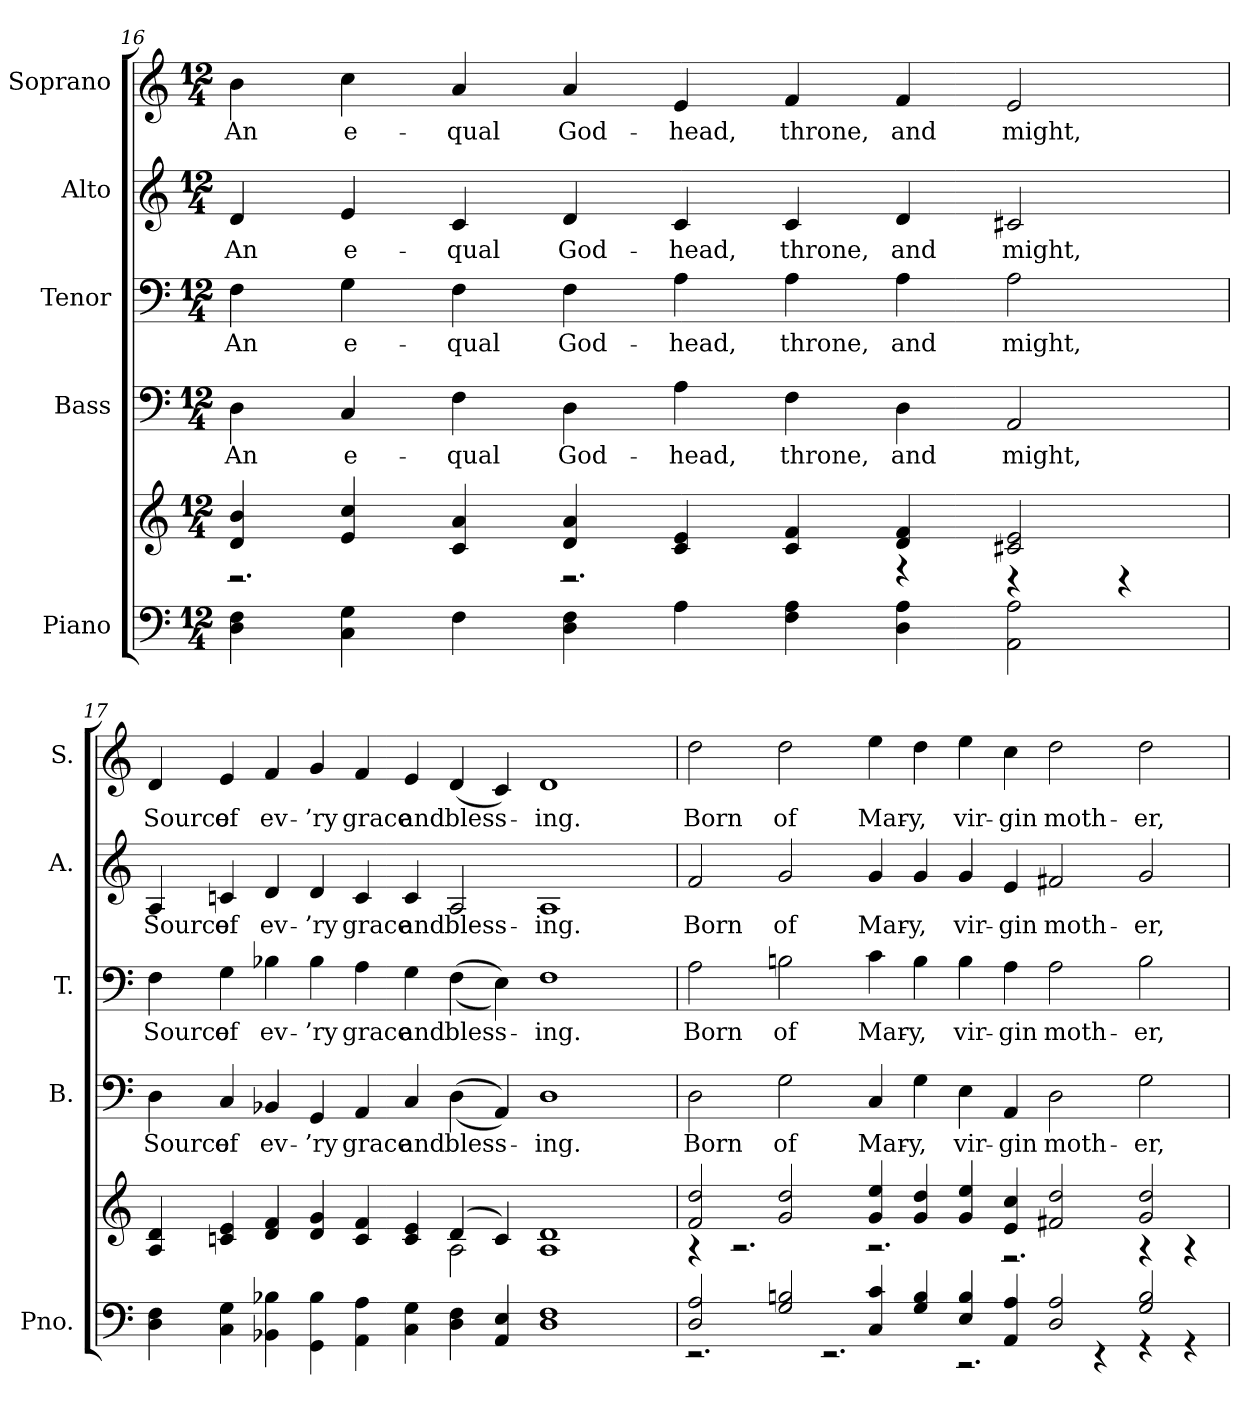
**kern	**kern	**kern	**text	**kern	**text	**kern	**text	**kern	**text
*part5	*part5	*part4	*part4	*part3	*part3	*part2	*part2	*part1	*part1
*staff6	*staff5	*staff4	*staff4	*staff3	*staff3	*staff2	*staff2	*staff1	*staff1
*I"Piano	*	*I"Bass	*	*I"Tenor	*	*I"Alto	*	*I"Soprano	*
*I'Pno.	*	*I'B.	*	*I'T.	*	*I'A.	*	*I'S.	*
!!LO:PB:g=z
*clefF4	*clefG2	*clefF4	*	*clefF4	*	*clefG2	*	*clefG2	*
*k[]	*k[]	*k[]	*	*k[]	*	*k[]	*	*k[]	*
*C:	*C:	*C:	*	*C:	*	*C:	*	*C:	*
*M12/4	*M12/4	*M12/4	*	*M12/4	*	*M12/4	*	*M12/4	*
=16	=16	=16	=16	=16	=16	=16	=16	=16	=16
*	*^	*	*	*	*	*	*	*	*
!	!	!	!	!LO:LY:b:color=#000000	!	!	!	!	!	!
!	!	!	!	!	!	!LO:LY:b:color=#000000	!	!	!	!
!	!	!	!	!	!	!	!	!LO:LY:b:color=#000000	!	!
!	!	!	!	!	!	!	!	!	!	!LO:LY:b:color=#000000
4Di\ 4Fi	4di/ 4bi	2.r	4Di\	An	4Fi\	An	4di/	An	4bi\	An
!	!	!	!	!LO:LY:b:color=#000000	!	!	!	!	!	!
!	!	!	!	!	!	!LO:LY:b:color=#000000	!	!	!	!
!	!	!	!	!	!	!	!	!LO:LY:b:color=#000000	!	!
!	!	!	!	!	!	!	!	!	!	!LO:LY:b:color=#000000
4Ci\ 4Gi	4ei/ 4cci	.	4Ci/	e-	4Gi\	e-	4ei/	e-	4cci\	e-
!	!	!	!	!LO:LY:b:color=#000000	!	!	!	!	!	!
!	!	!	!	!	!	!LO:LY:b:color=#000000	!	!	!	!
!	!	!	!	!	!	!	!	!LO:LY:b:color=#000000	!	!
!	!	!	!	!	!	!	!	!	!	!LO:LY:b:color=#000000
4Fi\	4ci/ 4ai	.	4Fi\	-qual	4Fi\	-qual	4ci/	-qual	4ai/	-qual
!	!	!	!	!LO:LY:b:color=#000000	!	!	!	!	!	!
!	!	!	!	!	!	!LO:LY:b:color=#000000	!	!	!	!
!	!	!	!	!	!	!	!	!LO:LY:b:color=#000000	!	!
!	!	!	!	!	!	!	!	!	!	!LO:LY:b:color=#000000
4Di\ 4Fi	4di/ 4ai	2.r	4Di\	God-	4Fi\	God-	4di/	God-	4ai/	God-
!	!	!	!	!LO:LY:b:color=#000000	!	!	!	!	!	!
!	!	!	!	!	!	!LO:LY:b:color=#000000	!	!	!	!
!	!	!	!	!	!	!	!	!LO:LY:b:color=#000000	!	!
!	!	!	!	!	!	!	!	!	!	!LO:LY:b:color=#000000
4Ai\	4ci/ 4ei	.	4Ai\	-head,	4Ai\	-head,	4ci/	-head,	4ei/	-head,
!	!	!	!	!LO:LY:b:color=#000000	!	!	!	!	!	!
!	!	!	!	!	!	!LO:LY:b:color=#000000	!	!	!	!
!	!	!	!	!	!	!	!	!LO:LY:b:color=#000000	!	!
!	!	!	!	!	!	!	!	!	!	!LO:LY:b:color=#000000
4Fi\ 4Ai	4ci/ 4fi	.	4Fi\	throne,	4Ai\	throne,	4ci/	throne,	4fi/	throne,
!	!	!	!	!LO:LY:b:color=#000000	!	!	!	!	!	!
!	!	!	!	!	!	!LO:LY:b:color=#000000	!	!	!	!
!	!	!	!	!	!	!	!	!LO:LY:b:color=#000000	!	!
!	!	!	!	!	!	!	!	!	!	!LO:LY:b:color=#000000
4Di\ 4Ai	4di/ 4fi	4r	4Di\	and	4Ai\	and	4di/	and	4fi/	and
!	!	!	!	!LO:LY:b:color=#000000	!	!	!	!	!	!
!	!	!	!	!	!	!LO:LY:b:color=#000000	!	!	!	!
!	!	!	!	!	!	!	!	!LO:LY:b:color=#000000	!	!
!	!	!	!	!	!	!	!	!	!	!LO:LY:b:color=#000000
2AAi\ 2Ai	2c#Xi/ 2ei	4r	2AAi/	might,	2Ai\	might,	2c#Xi/	might,	2ei/	might,
.	.	4r	.	.	.	.	.	.	.	.
!!LO:PB:g=z
=17	=17	=17	=17	=17	=17	=17	=17	=17	=17	=17
!	!	!	!	!LO:LY:b:color=#000000	!	!	!	!	!	!
!	!	!	!	!	!	!LO:LY:b:color=#000000	!	!	!	!
!	!	!	!	!	!	!	!	!LO:LY:b:color=#000000	!	!
!	!	!	!	!	!	!	!	!	!	!LO:LY:b:color=#000000
4Di\ 4Fi	4Ai/ 4di	1ryy	4Di\	Source	4Fi\	Source	4Ai/	Source	4di/	Source
!	!	!	!	!LO:LY:b:color=#000000	!	!	!	!	!	!
!	!	!	!	!	!	!LO:LY:b:color=#000000	!	!	!	!
!	!	!	!	!	!	!	!	!LO:LY:b:color=#000000	!	!
!	!	!	!	!	!	!	!	!	!	!LO:LY:b:color=#000000
4Ci\ 4Gi	4cni/ 4ei	.	4Ci/	of	4Gi\	of	4cni/	of	4ei/	of
!	!	!	!	!LO:LY:b:color=#000000	!	!	!	!	!	!
!	!	!	!	!	!	!LO:LY:b:color=#000000	!	!	!	!
!	!	!	!	!	!	!	!	!LO:LY:b:color=#000000	!	!
!	!	!	!	!	!	!	!	!	!	!LO:LY:b:color=#000000
4BB-Xi\ 4B-Xi	4di/ 4fi	.	4BB-Xi/	ev-	4B-Xi\	ev-	4di/	ev-	4fi/	ev-
!	!	!	!	!LO:LY:b:color=#000000	!	!	!	!	!	!
!	!	!	!	!	!	!LO:LY:b:color=#000000	!	!	!	!
!	!	!	!	!	!	!	!	!LO:LY:b:color=#000000	!	!
!	!	!	!	!	!	!	!	!	!	!LO:LY:b:color=#000000
4GGi\ 4B-i	4di/ 4gi	.	4GGi/	-’ry	4B-i\	-’ry	4di/	-’ry	4gi/	-’ry
!	!	!	!	!LO:LY:b:color=#000000	!	!	!	!	!	!
!	!	!	!	!	!	!LO:LY:b:color=#000000	!	!	!	!
!	!	!	!	!	!	!	!	!LO:LY:b:color=#000000	!	!
!	!	!	!	!	!	!	!	!	!	!LO:LY:b:color=#000000
4AAi\ 4Ai	4ci/ 4fi	2ryy	4AAi/	grace	4Ai\	grace	4ci/	grace	4fi/	grace
!	!	!	!	!LO:LY:b:color=#000000	!	!	!	!	!	!
!	!	!	!	!	!	!LO:LY:b:color=#000000	!	!	!	!
!	!	!	!	!	!	!	!	!LO:LY:b:color=#000000	!	!
!	!	!	!	!	!	!	!	!	!	!LO:LY:b:color=#000000
4Ci\ 4Gi	4ci/ 4ei	.	4Ci/	and	4Gi\	and	4ci/	and	4ei/	and
!	!	!	!	!LO:LY:b:color=#000000	!	!	!	!	!	!
!	!	!	!	!	!	!LO:LY:b:color=#000000	!	!	!	!
!	!	!	!	!	!	!	!	!LO:LY:b:color=#000000	!	!
!	!	!	!	!	!	!	!	!	!	!LO:LY:b:color=#000000
4Di\ 4Fi	(4di/	2Ai\	((4Di\	bless-	((4Fi\	bless-	2Ai/	bless-	(4di/	bless-
4AAi/ 4Ei	4ci/)	.	4AAi/))	.	4Ei\))	.	.	.	4ci/)	.
!	!	!	!	!LO:LY:b:color=#000000	!	!	!	!	!	!
!	!	!	!	!	!	!LO:LY:b:color=#000000	!	!	!	!
!	!	!	!	!	!	!	!	!LO:LY:b:color=#000000	!	!
!	!	!	!	!	!	!	!	!	!	!LO:LY:b:color=#000000
1Di 1Fi	1Ai 1di	2ryy	1Di	-ing.	1Fi	-ing.	1Ai	-ing.	1di	-ing.
.	.	2ryy	.	.	.	.	.	.	.	.
!!LO:PB:g=z
=18	=18	=18	=18	=18	=18	=18	=18	=18	=18	=18
*^	*	*	*	*	*	*	*	*	*	*
!	!	!	!	!	!LO:LY:b:color=#000000	!	!	!	!	!	!
!	!	!	!	!	!	!	!LO:LY:b:color=#000000	!	!	!	!
!	!	!	!	!	!	!	!	!	!LO:LY:b:color=#000000	!	!
!	!	!	!	!	!	!	!	!	!	!	!LO:LY:b:color=#000000
2Di/ 2Ai	2.r	2fi/ 2ddi	4r	2Di\	Born	2Ai\	Born	2fi/	Born	2ddi\	Born
.	.	.	2.r	.	.	.	.	.	.	.	.
!	!	!	!	!	!LO:LY:b:color=#000000	!	!	!	!	!	!
!	!	!	!	!	!	!	!LO:LY:b:color=#000000	!	!	!	!
!	!	!	!	!	!	!	!	!	!LO:LY:b:color=#000000	!	!
!	!	!	!	!	!	!	!	!	!	!	!LO:LY:b:color=#000000
2Gi/ 2Bni	.	2gi/ 2ddi	.	2Gi\	of	2Bni\	of	2gi/	of	2ddi\	of
.	2.r	.	.	.	.	.	.	.	.	.	.
!	!	!	!	!	!LO:LY:b:color=#000000	!	!	!	!	!	!
!	!	!	!	!	!	!	!LO:LY:b:color=#000000	!	!	!	!
!	!	!	!	!	!	!	!	!	!LO:LY:b:color=#000000	!	!
!	!	!	!	!	!	!	!	!	!	!	!LO:LY:b:color=#000000
4Ci/ 4ci	.	4gi/ 4eei	2.r	4Ci/	Mar-	4ci\	Mar-	4gi/	Mar-	4eei\	Mar-
!	!	!	!	!	!LO:LY:b:color=#000000	!	!	!	!	!	!
!	!	!	!	!	!	!	!LO:LY:b:color=#000000	!	!	!	!
!	!	!	!	!	!	!	!	!	!LO:LY:b:color=#000000	!	!
!	!	!	!	!	!	!	!	!	!	!	!LO:LY:b:color=#000000
4Gi/ 4Bi	.	4gi/ 4ddi	.	4Gi\	-y,	4Bi\	-y,	4gi/	-y,	4ddi\	-y,
!	!	!	!	!	!LO:LY:b:color=#000000	!	!	!	!	!	!
!	!	!	!	!	!	!	!LO:LY:b:color=#000000	!	!	!	!
!	!	!	!	!	!	!	!	!	!LO:LY:b:color=#000000	!	!
!	!	!	!	!	!	!	!	!	!	!	!LO:LY:b:color=#000000
4Ei/ 4Bi	2.r	4gi/ 4eei	.	4Ei\	vir-	4Bi\	vir-	4gi/	vir-	4eei\	vir-
!	!	!	!	!	!LO:LY:b:color=#000000	!	!	!	!	!	!
!	!	!	!	!	!	!	!LO:LY:b:color=#000000	!	!	!	!
!	!	!	!	!	!	!	!	!	!LO:LY:b:color=#000000	!	!
!	!	!	!	!	!	!	!	!	!	!	!LO:LY:b:color=#000000
4AAi/ 4Ai	.	4ei/ 4cci	2.r	4AAi/	-gin	4Ai\	-gin	4ei/	-gin	4cci\	-gin
!	!	!	!	!	!LO:LY:b:color=#000000	!	!	!	!	!	!
!	!	!	!	!	!	!	!LO:LY:b:color=#000000	!	!	!	!
!	!	!	!	!	!	!	!	!	!LO:LY:b:color=#000000	!	!
!	!	!	!	!	!	!	!	!	!	!	!LO:LY:b:color=#000000
2Di/ 2Ai	.	2f#Xi/ 2ddi	.	2Di\	moth-	2Ai\	moth-	2f#Xi/	moth-	2ddi\	moth-
.	4r	.	.	.	.	.	.	.	.	.	.
!	!	!	!	!	!LO:LY:b:color=#000000	!	!	!	!	!	!
!	!	!	!	!	!	!	!LO:LY:b:color=#000000	!	!	!	!
!	!	!	!	!	!	!	!	!	!LO:LY:b:color=#000000	!	!
!	!	!	!	!	!	!	!	!	!	!	!LO:LY:b:color=#000000
2Gi/ 2Bi	4r	2gi/ 2ddi	4r	2Gi\	-er,	2Bi\	-er,	2gi/	-er,	2ddi\	-er,
.	4r	.	4r	.	.	.	.	.	.	.	.
*v	*v	*	*	*	*	*	*	*	*	*	*
*	*v	*v	*	*	*	*	*	*	*	*
=	=	=	=	=	=	=	=	=	=
*-	*-	*-	*-	*-	*-	*-	*-	*-	*-
